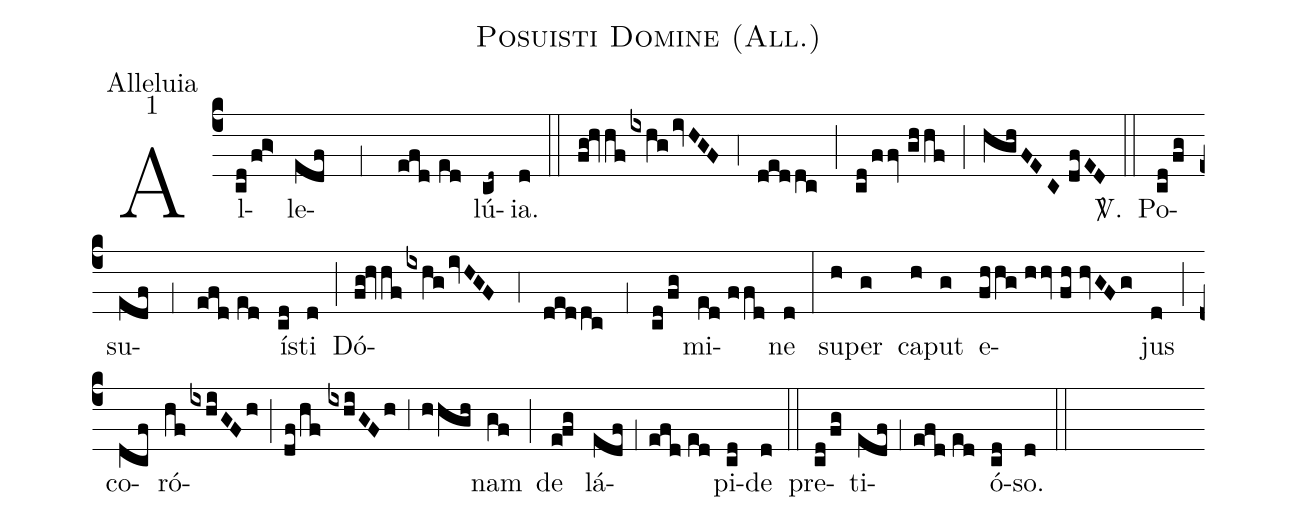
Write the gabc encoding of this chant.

name:Posuisti Domine (All.);
office-part:Alleluia;
mode:1;
%%
(c4) Al(cd/fg>)le(edf;1efd//ed)lú(cd~)ia.(d) (::) (fg!hvhf/ixhg/ivHGF) (;4) (deddc) (;) (cd/ffv//ghhf) (;) (hghFEC//dfED) <sp>V/</sp>.(::) Po(cd/fg)su(edf;1efd//ed)í(cd)sti(d) (;) Dó(fg!hvhf/ixhg/ivHGF;4deddc;1cd/fg)mi(ed//ffd)ne(d) (:) su(h)per(g) ca(h)put(g) e(fhhg//hhv//fh//hvGFg)jus(d) (;) co(dcf)ró(hf/ixhiGFh;df/hf//ixhiGFh;3hhgh)nam(gf) (;) de(e!fg) lá(edf;1efd//ed)pi(cd)de(d) (::) pre(cd/fg)ti(edf;1efd//ed)ó(cd)so.(d) (::)
